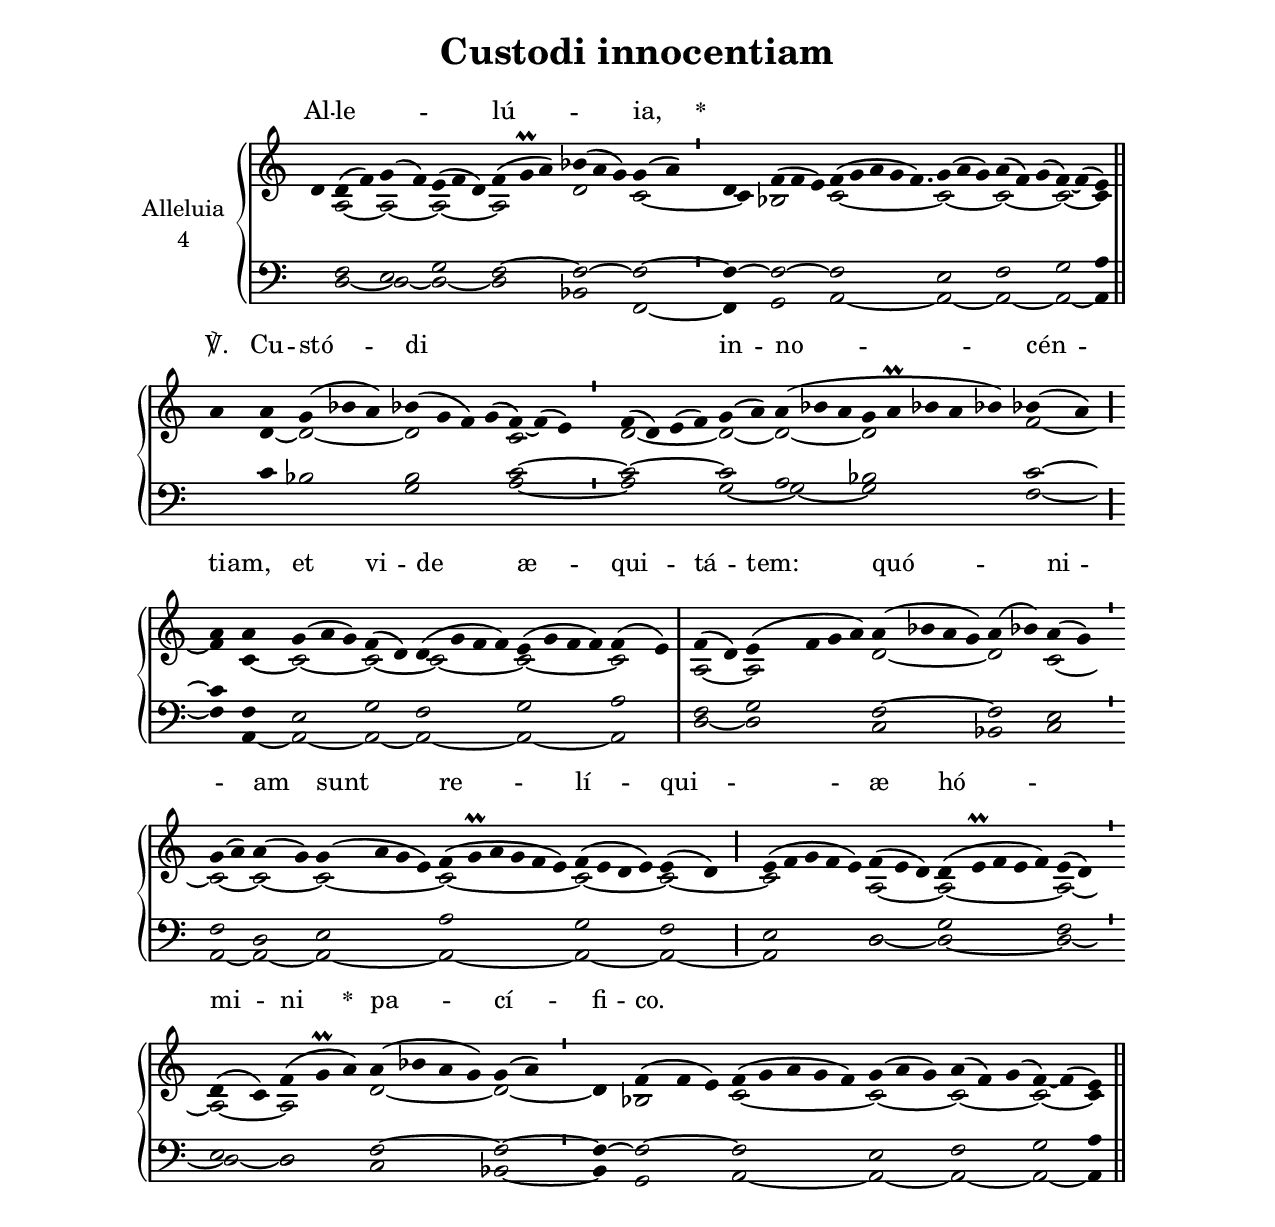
\version "2.18"
\include "gregorian.ly"
\include "noh2.ily"


%Page reference: page iii.234
%(volume.page)

global = {
 \key e \phrygian
 \cadenzaOn 
}

\header {
  title = \markup \center-column {"Custodi innocentiam" \vspace #1 }
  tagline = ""
  composer = ""
}

\paper {
 #(include-special-characters)
  oddHeaderMarkup = \markup \fill-line {
    \line {}
    \center-column {
      \on-the-fly #first-page     " "
      \on-the-fly #not-first-page "Custodi innocentiam"
    }
    \line { \on-the-fly #print-page-number-check-first \fromproperty #'page:page-number-string }
  }
  evenHeaderMarkup = \markup \fill-line {
    \line { \on-the-fly #print-page-number-check-first \fromproperty #'page:page-number-string }
    \center-column { "Custodi innocentiam" }
    \line {}
  }
}

chantText = \lyricmode {
Al -- le -- _ _ lú -- _ ia, 
\set stanza = " * " _ _ _ _ _ _ ℣. 
Cu -- stó -- di _ _ _ in -- no -- cén -- ti -- am, 
et vi -- de æ -- qui -- tá -- tem: 
quó -- _ ni -- _ am sunt re -- lí -- qui -- _ æ 
hó -- _ mi -- ni 
\set stanza = " * " pa -- cí -- fi -- co. _ _ _ _ _ _ }

chantMusic = {
\tieDown   d'4 d'4 ( f'4) g'4 ( f'4) e'4 ( f'4 d'4)  f'4 ( g'\prall a'4) bes'4 ( a'4 g'4) g'4 ( a'4) \divisioMinima
 d'4 f'4 ( f'4 e'4) f'4 ( g'4 a'4 g'4 f'4.) g'4 ( a'4 g'4) a'4 ( f'4) g'4 ( f'4) ~ f'4 ( e'4) \finalis
 a'4 a'4  g'4 ( bes'4 a'4) bes'4 ( g'4 f'4) g'4 ( f'4) ~ f'4 ( e'4) \divisioMinima
 f'4 ( d'4) e'4 ( f'4) g'4 ( a'4)  a'4 ( bes'4 a'4 g'4 a'\prall bes'4 a'4 bes'4) bes'4 ( a'4) \divisioMaior
 a'4 a'4 g'4 ( a'4 g'4) f'4 ( d'4) d'4 ( g'4 f'4 f'4) e'4 ( g'4 f'4 f'4) f'4 ( e'4) \divisioMaxima
 f'4 ( d'4) e'4 ( f'4 g'4 a'4)  a'4 ( bes'4 a'4 g'4) a'4 ( bes'4) a'4 ( g'4) \divisioMinima
 g'4 ( a'4) a'4 ( g'4) g'4 ( a'4 g'4 e'4) f'4 ( g'\prall a'4 g'4 f'4 e'4) f'4 ( e'4 d'4 e'4) e'4 ( d'4) \divisioMaior
 e'4 ( f'4 g'4 f'4 e'4) f'4 ( e'4 d'4) d'4 ( e'\prall f'4 e'4 f'4) e'4 ( d'4) \divisioMinima
 d'4 ( c'4) f'4 ( g'\prall a'4)  a'4 ( bes'4 a'4 g'4) g'4 ( a'4) \divisioMinima
 d'4 f'4 ( f'4 e'4) f'4 ( g'4 a'4 g'4 f'4) g'4 ( a'4 g'4) a'4 ( f'4) g'4 ( f'4) ~ f'4 ( e'4) \finalis

}

altoMusic = {
r4 a2 ~ a2 ~ a2*3/2 ~ a2*3/2 d'2*3/2 c'2 ~ \divisioMinima
c'4 bes2*3/2 c'2*11/4 ~ c'2*3/2 ~ c'2*3/2 ~ c'2 ~ c'4 \finalis
r4 d'4 ~ d'2*3/2 ~ d'2*4/2 c'2*3/2 \divisioMinima
d'2*4/2 ~ d'2 ~ d'2*3/2 ~ d'2*5/2 f'2 ~ \divisioMaior
f'4 c'4 ~ c'2*3/2 ~ c'2 ~ c'2*4/2 ~ c'2*4/2 ~ c'2 \divisioMaxima
a2 ~ a2*4/2 d'2*4/2 ~ d'2 c'2 ~ \divisioMinima
c'2 ~ c'2 ~ c'2*4/2 ~ c'2*6/2 ~ c'2*4/2 ~ c'2 ~ \divisioMaior
c'2*5/2 a2*3/2 ~ a2*5/2 ~ a2 ~ \divisioMinima
a2 ~ a2*3/2 d'2*4/2 ~ d'2 ~ \divisioMinima
d'4 bes2*3/2 c'2*5/2 ~ c'2*3/2 ~ c'2*3/2 ~ c'2 ~ c'4 \finalis
}

tenorMusic = {
r4 f2 e2 g2*3/2 f2*3/2 ~ f2*3/2 ~ f2 ~ \divisioMinima
f4 ~ f2*3/2 ~ f2*11/4 e2*3/2 f2*3/2 g2 a4 \finalis
r4 c'4 bes2*3/2 b2*4/2 c'2*3/2 ~ \divisioMinima
c'2*4/2 ~ c'2 a2*3/2 bes2*5/2 c'2 ~ \divisioMaior
c'4 f4 e2*3/2 g2 f2*4/2 g2*4/2 a2 \divisioMaxima
f2 g2*4/2 f2*4/2 ~ f2 e2 \divisioMinima
f2 d2 e2*4/2 a2*6/2 g2*4/2 f2 \divisioMaior
e2*5/2 d2*3/2 g2*5/2 f2 \divisioMinima
e2 d2*3/2 f2*4/2 ~ f2 ~ \divisioMinima
f4 ~ f2*3/2 ~ f2*5/2 e2*3/2 f2*3/2 g2 a4 \finalis
}

bassMusic = {
r4 d2 ~ d2 ~ d2*3/2 ~ d2*3/2 bes,2*3/2 f,2 ~ \divisioMinima
f,4 g,2*3/2 a,2*11/4 ~ a,2*3/2 ~ a,2*3/2 ~ a,2 ~ a,4 \finalis
r2*5/2 g2*4/2 a2*3/2 ~ \divisioMinima
a2*4/2 g2 ~ g2*3/2 ~ g2*5/2 f2 ~ \divisioMaior
f4 a,4 ~ a,2*3/2 ~ a,2 ~ a,2*4/2 ~ a,2*4/2 ~ a,2 \divisioMaxima
d2 ~ d2*4/2 c2*4/2 bes,2 c2 \divisioMinima
a,2 ~ a,2 ~ a,2*4/2 ~ a,2*6/2 ~ a,2*4/2 ~ a,2 ~ \divisioMaior
a,2*5/2 d2*3/2 ~ d2*5/2 ~ d2 ~ \divisioMinima
d2 ~ d2*3/2 c2*4/2 bes,2 ~ \divisioMinima
bes,4 g,2*3/2 a,2*5/2 ~ a,2*3/2 ~ a,2*3/2 ~ a,2 ~ a,4 \finalis
}

voiceLines = {
\voiceLineStyle


}

\score{
  <<
    \new GrandStaff <<
      \set GrandStaff.autoBeaming = ##f
      \set GrandStaff.instrumentName = \markup \center-column {
        "Alleluia"
        "4"
      }
      \new Staff = up <<
        \new Voice = "chant" {
          \voiceOne \global \chantMusic
        }
        \new Voice {
          \voiceTwo \global \altoMusic
        }
      >>

      \new Staff = down <<
        \clef bass
        \new Voice {
          \voiceOne \global \tenorMusic
        }
        \new Voice {
          \voiceTwo \global \bassMusic
        }
	\new Voice {
        \voiceThree \global \voiceLines
        }
      >>
    >>
    \new Lyrics \lyricsto chant {
      \chantText
    }
  >>
  \layout{
  }
  \midi{
    \tempo 4 = 125
  }
}
